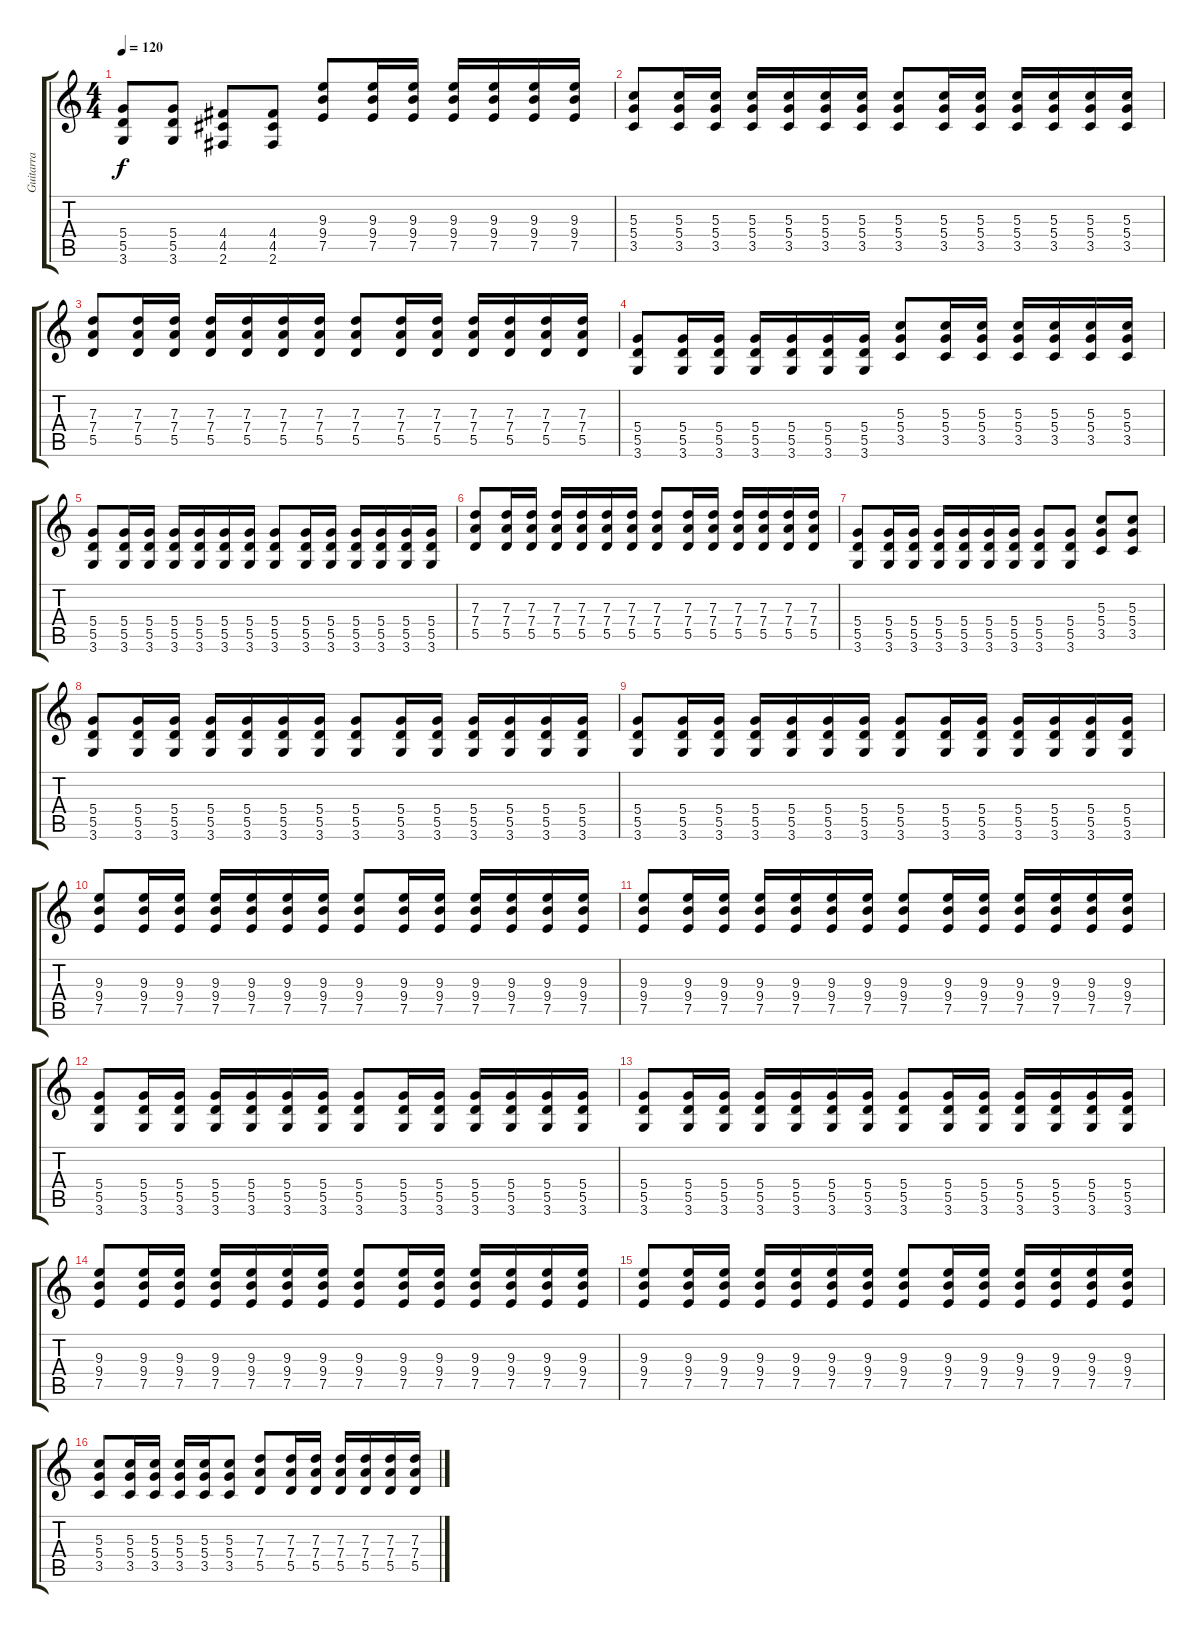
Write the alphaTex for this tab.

\track ("Guitarra" "Guitarra") {instrument distortionguitar}
\staff {score tabs}
\tuning (E4 B3 G3 D3 A2 E2) {hide}
\ts (4 4)
\tempo 120
\clef g2
\ks c
(5.4 5.5 3.6).8{dy f} (5.4 5.5 3.6).8 (4.4 4.5 2.6).8 (4.4 4.5 2.6).8 (9.3 9.4 7.5).8 (9.3 9.4 7.5).16 (9.3 9.4 7.5).16 (9.3 9.4 7.5).16 (9.3 9.4 7.5).16 (9.3 9.4 7.5).16 (9.3 9.4 7.5).16 |
(5.3 5.4 3.5).8 (5.3 5.4 3.5).16 (5.3 5.4 3.5).16 (5.3 5.4 3.5).16 (5.3 5.4 3.5).16 (5.3 5.4 3.5).16 (5.3 5.4 3.5).16 (5.3 5.4 3.5).8 (5.3 5.4 3.5).16 (5.3 5.4 3.5).16 (5.3 5.4 3.5).16 (5.3 5.4 3.5).16 (5.3 5.4 3.5).16 (5.3 5.4 3.5).16 |
(7.3 7.4 5.5).8 (7.3 7.4 5.5).16 (7.3 7.4 5.5).16 (7.3 7.4 5.5).16 (7.3 7.4 5.5).16 (7.3 7.4 5.5).16 (7.3 7.4 5.5).16 (7.3 7.4 5.5).8 (7.3 7.4 5.5).16 (7.3 7.4 5.5).16 (7.3 7.4 5.5).16 (7.3 7.4 5.5).16 (7.3 7.4 5.5).16 (7.3 7.4 5.5).16 |
(5.4 5.5 3.6).8 (5.4 5.5 3.6).16 (5.4 5.5 3.6).16 (5.4 5.5 3.6).16 (5.4 5.5 3.6).16 (5.4 5.5 3.6).16 (5.4 5.5 3.6).16 (5.3 5.4 3.5).8 (5.3 5.4 3.5).16 (5.3 5.4 3.5).16 (5.3 5.4 3.5).16 (5.3 5.4 3.5).16 (5.3 5.4 3.5).16 (5.3 5.4 3.5).16 |
(5.4 5.5 3.6).8 (5.4 5.5 3.6).16 (5.4 5.5 3.6).16 (5.4 5.5 3.6).16 (5.4 5.5 3.6).16 (5.4 5.5 3.6).16 (5.4 5.5 3.6).16 (5.4 5.5 3.6).8 (5.4 5.5 3.6).16 (5.4 5.5 3.6).16 (5.4 5.5 3.6).16 (5.4 5.5 3.6).16 (5.4 5.5 3.6).16 (5.4 5.5 3.6).16 |
(7.3 7.4 5.5).8 (7.3 7.4 5.5).16 (7.3 7.4 5.5).16 (7.3 7.4 5.5).16 (7.3 7.4 5.5).16 (7.3 7.4 5.5).16 (7.3 7.4 5.5).16 (7.3 7.4 5.5).8 (7.3 7.4 5.5).16 (7.3 7.4 5.5).16 (7.3 7.4 5.5).16 (7.3 7.4 5.5).16 (7.3 7.4 5.5).16 (7.3 7.4 5.5).16 |
(5.4 5.5 3.6).8 (5.4 5.5 3.6).16 (5.4 5.5 3.6).16 (5.4 5.5 3.6).16 (5.4 5.5 3.6).16 (5.4 5.5 3.6).16 (5.4 5.5 3.6).16 (5.4 5.5 3.6).8 (5.4 5.5 3.6).8 (5.3 5.4 3.5).8 (5.3 5.4 3.5).8 |
(5.4 5.5 3.6).8 (5.4 5.5 3.6).16 (5.4 5.5 3.6).16 (5.4 5.5 3.6).16 (5.4 5.5 3.6).16 (5.4 5.5 3.6).16 (5.4 5.5 3.6).16 (5.4 5.5 3.6).8 (5.4 5.5 3.6).16 (5.4 5.5 3.6).16 (5.4 5.5 3.6).16 (5.4 5.5 3.6).16 (5.4 5.5 3.6).16 (5.4 5.5 3.6).16 |
(5.4 5.5 3.6).8 (5.4 5.5 3.6).16 (5.4 5.5 3.6).16 (5.4 5.5 3.6).16 (5.4 5.5 3.6).16 (5.4 5.5 3.6).16 (5.4 5.5 3.6).16 (5.4 5.5 3.6).8 (5.4 5.5 3.6).16 (5.4 5.5 3.6).16 (5.4 5.5 3.6).16 (5.4 5.5 3.6).16 (5.4 5.5 3.6).16 (5.4 5.5 3.6).16 |
(9.3 9.4 7.5).8 (9.3 9.4 7.5).16 (9.3 9.4 7.5).16 (9.3 9.4 7.5).16 (9.3 9.4 7.5).16 (9.3 9.4 7.5).16 (9.3 9.4 7.5).16 (9.3 9.4 7.5).8 (9.3 9.4 7.5).16 (9.3 9.4 7.5).16 (9.3 9.4 7.5).16 (9.3 9.4 7.5).16 (9.3 9.4 7.5).16 (9.3 9.4 7.5).16 |
(9.3 9.4 7.5).8 (9.3 9.4 7.5).16 (9.3 9.4 7.5).16 (9.3 9.4 7.5).16 (9.3 9.4 7.5).16 (9.3 9.4 7.5).16 (9.3 9.4 7.5).16 (9.3 9.4 7.5).8 (9.3 9.4 7.5).16 (9.3 9.4 7.5).16 (9.3 9.4 7.5).16 (9.3 9.4 7.5).16 (9.3 9.4 7.5).16 (9.3 9.4 7.5).16 |
(5.4 5.5 3.6).8 (5.4 5.5 3.6).16 (5.4 5.5 3.6).16 (5.4 5.5 3.6).16 (5.4 5.5 3.6).16 (5.4 5.5 3.6).16 (5.4 5.5 3.6).16 (5.4 5.5 3.6).8 (5.4 5.5 3.6).16 (5.4 5.5 3.6).16 (5.4 5.5 3.6).16 (5.4 5.5 3.6).16 (5.4 5.5 3.6).16 (5.4 5.5 3.6).16 |
(5.4 5.5 3.6).8 (5.4 5.5 3.6).16 (5.4 5.5 3.6).16 (5.4 5.5 3.6).16 (5.4 5.5 3.6).16 (5.4 5.5 3.6).16 (5.4 5.5 3.6).16 (5.4 5.5 3.6).8 (5.4 5.5 3.6).16 (5.4 5.5 3.6).16 (5.4 5.5 3.6).16 (5.4 5.5 3.6).16 (5.4 5.5 3.6).16 (5.4 5.5 3.6).16 |
(9.3 9.4 7.5).8 (9.3 9.4 7.5).16 (9.3 9.4 7.5).16 (9.3 9.4 7.5).16 (9.3 9.4 7.5).16 (9.3 9.4 7.5).16 (9.3 9.4 7.5).16 (9.3 9.4 7.5).8 (9.3 9.4 7.5).16 (9.3 9.4 7.5).16 (9.3 9.4 7.5).16 (9.3 9.4 7.5).16 (9.3 9.4 7.5).16 (9.3 9.4 7.5).16 |
(9.3 9.4 7.5).8 (9.3 9.4 7.5).16 (9.3 9.4 7.5).16 (9.3 9.4 7.5).16 (9.3 9.4 7.5).16 (9.3 9.4 7.5).16 (9.3 9.4 7.5).16 (9.3 9.4 7.5).8 (9.3 9.4 7.5).16 (9.3 9.4 7.5).16 (9.3 9.4 7.5).16 (9.3 9.4 7.5).16 (9.3 9.4 7.5).16 (9.3 9.4 7.5).16 |
(5.3 5.4 3.5).8 (5.3 5.4 3.5).16 (5.3 5.4 3.5).16 (5.3 5.4 3.5).16 (5.3 5.4 3.5).16 (5.3 5.4 3.5).8 (7.3 7.4 5.5).8 (7.3 7.4 5.5).16 (7.3 7.4 5.5).16 (7.3 7.4 5.5).16 (7.3 7.4 5.5).16 (7.3 7.4 5.5).16 (7.3 7.4 5.5).16
